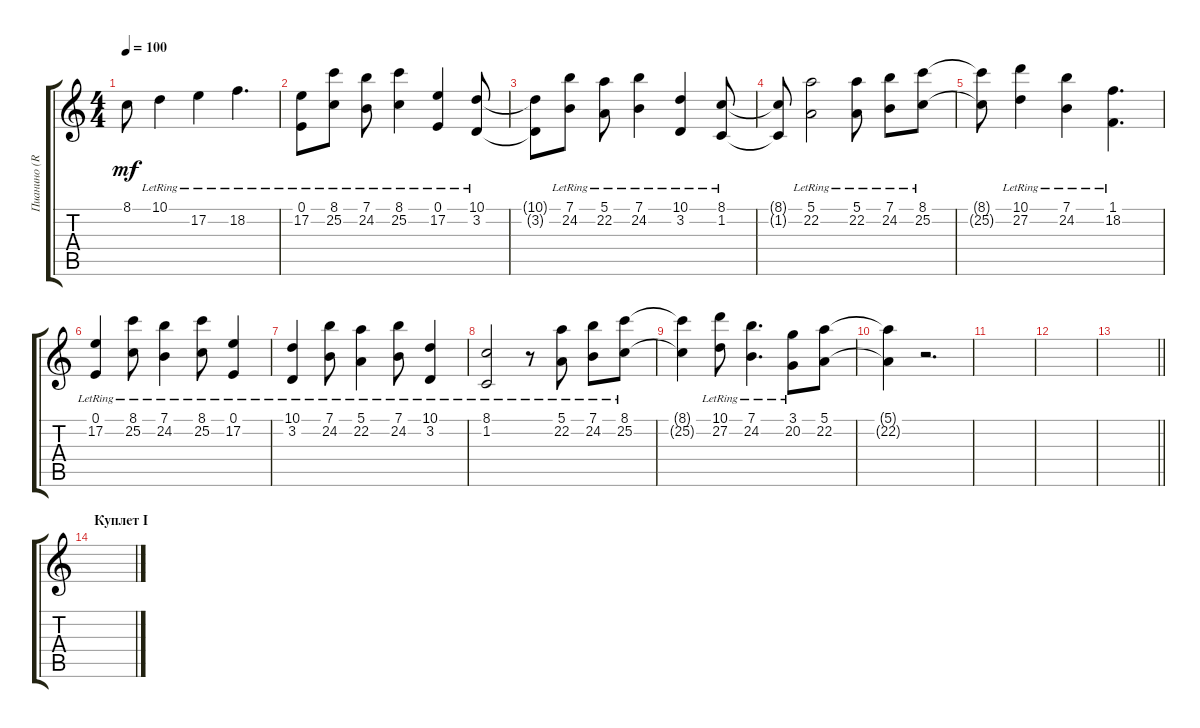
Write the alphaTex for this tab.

\track ("Пианино (R)" "Пианино (R") {instrument brightacousticpiano}
\staff {score tabs}
\tuning (E4 B3 G3 D3 A2 E2) {hide}
\ts (4 4)
\tempo 100
\clef g2
\ks c
8.1{t}.8{dy mf} 10.1{lr}.4 17.2{lr}.4 18.2{lr}.4{d} |
(0.1{lr} 17.2{lr}).8 (8.1{lr} 25.2{lr}).8 (7.1{lr} 24.2{lr}).8 (8.1{lr} 25.2{lr}).4 (0.1{lr} 17.2{lr}).4 (10.1{lr} 3.2{lr}).8 |
(10.1{t} 3.2{t}).8 (7.1{lr} 24.2{lr}).8 (5.1{lr} 22.2{lr}).8 (7.1{lr} 24.2{lr}).4 (10.1{lr} 3.2{lr}).4 (8.1{lr} 1.2{lr}).8 |
(8.1{t} 1.2{t}).8 (5.1{lr} 22.2{lr}).2 (5.1{lr} 22.2{lr}).8 (7.1{lr} 24.2{lr}).8 (8.1{lr} 25.2{lr}).8 |
(8.1{t} 25.2{t}).8 (10.1{lr} 27.2{lr}).4 (7.1{lr} 24.2{lr}).4 (1.1{lr} 18.2{lr}).4{d} |
(0.1{lr} 17.2{lr}).4 (8.1{lr} 25.2{lr}).8 (7.1{lr} 24.2{lr}).4 (8.1{lr} 25.2{lr}).8 (0.1{lr} 17.2{lr}).4 |
(10.1{lr} 3.2{lr}).4 (7.1{lr} 24.2{lr}).8 (5.1{lr} 22.2{lr}).4 (7.1{lr} 24.2{lr}).8 (10.1{lr} 3.2{lr}).4 |
(8.1{lr} 1.2{lr}).2 r.8 (5.1{lr} 22.2{lr}).8 (7.1{lr} 24.2{lr}).8 (8.1{lr} 25.2{lr}).8 |
(8.1{t} 25.2{t}).4 (10.1{lr} 27.2{lr}).8 (7.1{lr} 24.2{lr}).4{d} (3.1{lr} 20.2{lr}).8 (5.1 22.2).8 |
(5.1{t} 22.2{t}).4 r.2{d} |
|
|
\barLineRight lightlight
|
\section ("" "Куплет I")
